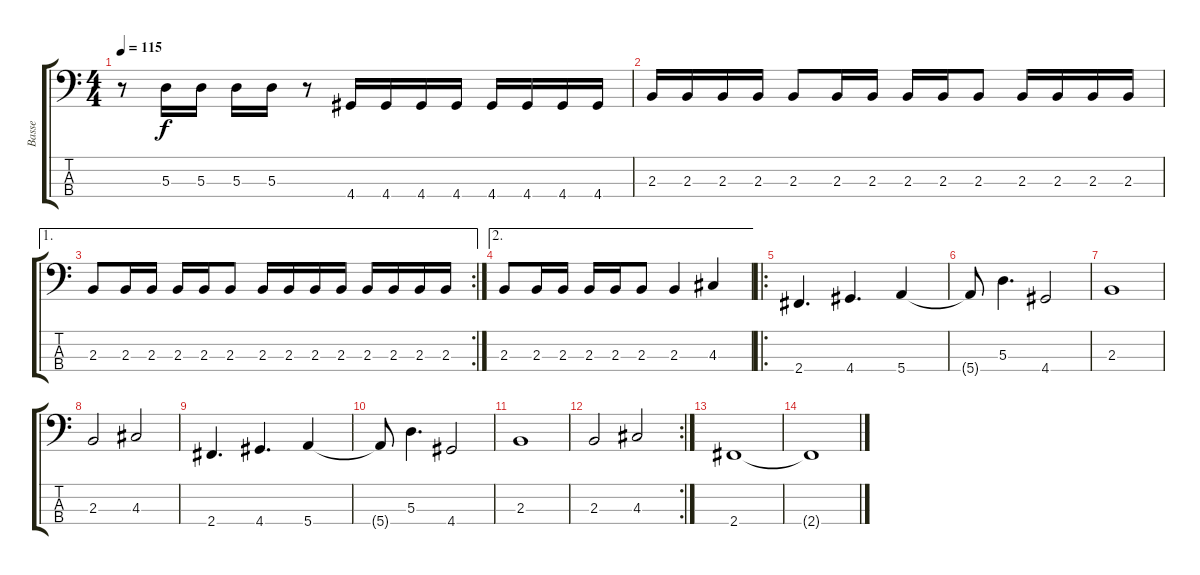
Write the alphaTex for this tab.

\track ("Basse" "Basse") {instrument electricbassfinger}
\staff {score tabs}
\tuning (G2 D2 A1 E1) {hide}
\ts (4 4)
\tempo 115
\clef f4
\ks c
r.8{dy f} 5.3.16 5.3.16 5.3.16 5.3.16 r.8 4.4.16 4.4.16 4.4.16 4.4.16 4.4.16 4.4.16 4.4.16 4.4.16 |
2.3.16 2.3.16 2.3.16 2.3.16 2.3.8 2.3.16 2.3.16 2.3.16 2.3.16 2.3.8 2.3.16 2.3.16 2.3.16 2.3.16 |
\ae 1
\rc 2
2.3.8 2.3.16 2.3.16 2.3.16 2.3.16 2.3.8 2.3.16 2.3.16 2.3.16 2.3.16 2.3.16 2.3.16 2.3.16 2.3.16 |
\ae 2
2.3.8 2.3.16 2.3.16 2.3.16 2.3.16 2.3.8 2.3.4 4.3.4 |
\ro
2.4.4{d} 4.4.4{d} 5.4.4 |
5.4{t}.8 5.3.4{d} 4.4.2 |
2.3.1 |
2.3.2 4.3.2 |
2.4.4{d} 4.4.4{d} 5.4.4 |
5.4{t}.8 5.3.4{d} 4.4.2 |
2.3.1 |
\rc 2
2.3.2 4.3.2 |
2.4.1 |
2.4{t}.1{volume 0}
